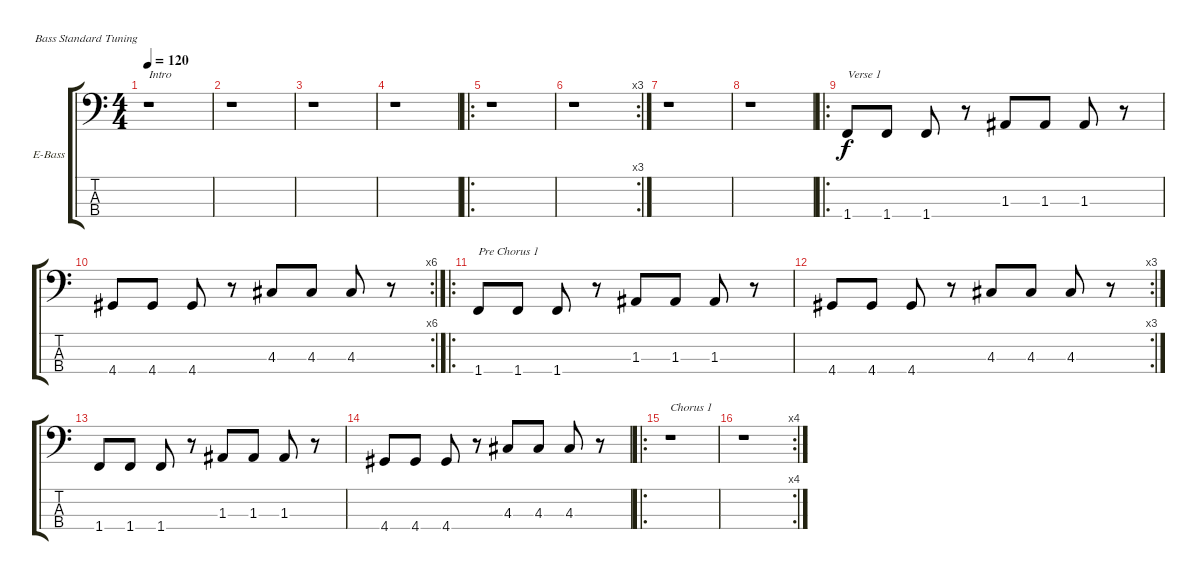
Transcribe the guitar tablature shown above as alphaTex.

\bracketExtendMode groupsimilarinstruments
\firstSystemTrackNameOrientation horizontal
\otherSystemsTrackNameOrientation horizontal
\track ("Bass" "E-Bass") {instrument electricbassfinger}
\staff {score tabs}
\tuning (G2 D2 A1 E1)
\ts (4 4)
\tempo 120
\clef f4
\ks c
r.1{txt "Intro" dy f instrument electricbassfinger} |
r.1 |
r.1 |
r.1 |
\ro
r.1 |
\rc 3
r.1 |
r.1 |
r.1 |
\ro
1.4.8{txt "Verse 1"} 1.4.8 1.4.8 r.8 1.3.8 1.3.8 1.3.8 r.8 |
\rc 6
4.4.8 4.4.8 4.4.8 r.8 4.3.8 4.3.8 4.3.8 r.8 |
\ro
1.4.8{txt "Pre Chorus 1"} 1.4.8 1.4.8 r.8 1.3.8 1.3.8 1.3.8 r.8 |
\rc 3
4.4.8 4.4.8 4.4.8 r.8 4.3.8 4.3.8 4.3.8 r.8 |
1.4.8 1.4.8 1.4.8 r.8 1.3.8 1.3.8 1.3.8 r.8 |
4.4.8 4.4.8 4.4.8 r.8 4.3.8 4.3.8 4.3.8 r.8 |
\ro
r.1{txt "Chorus 1"} |
\rc 4
r.1
